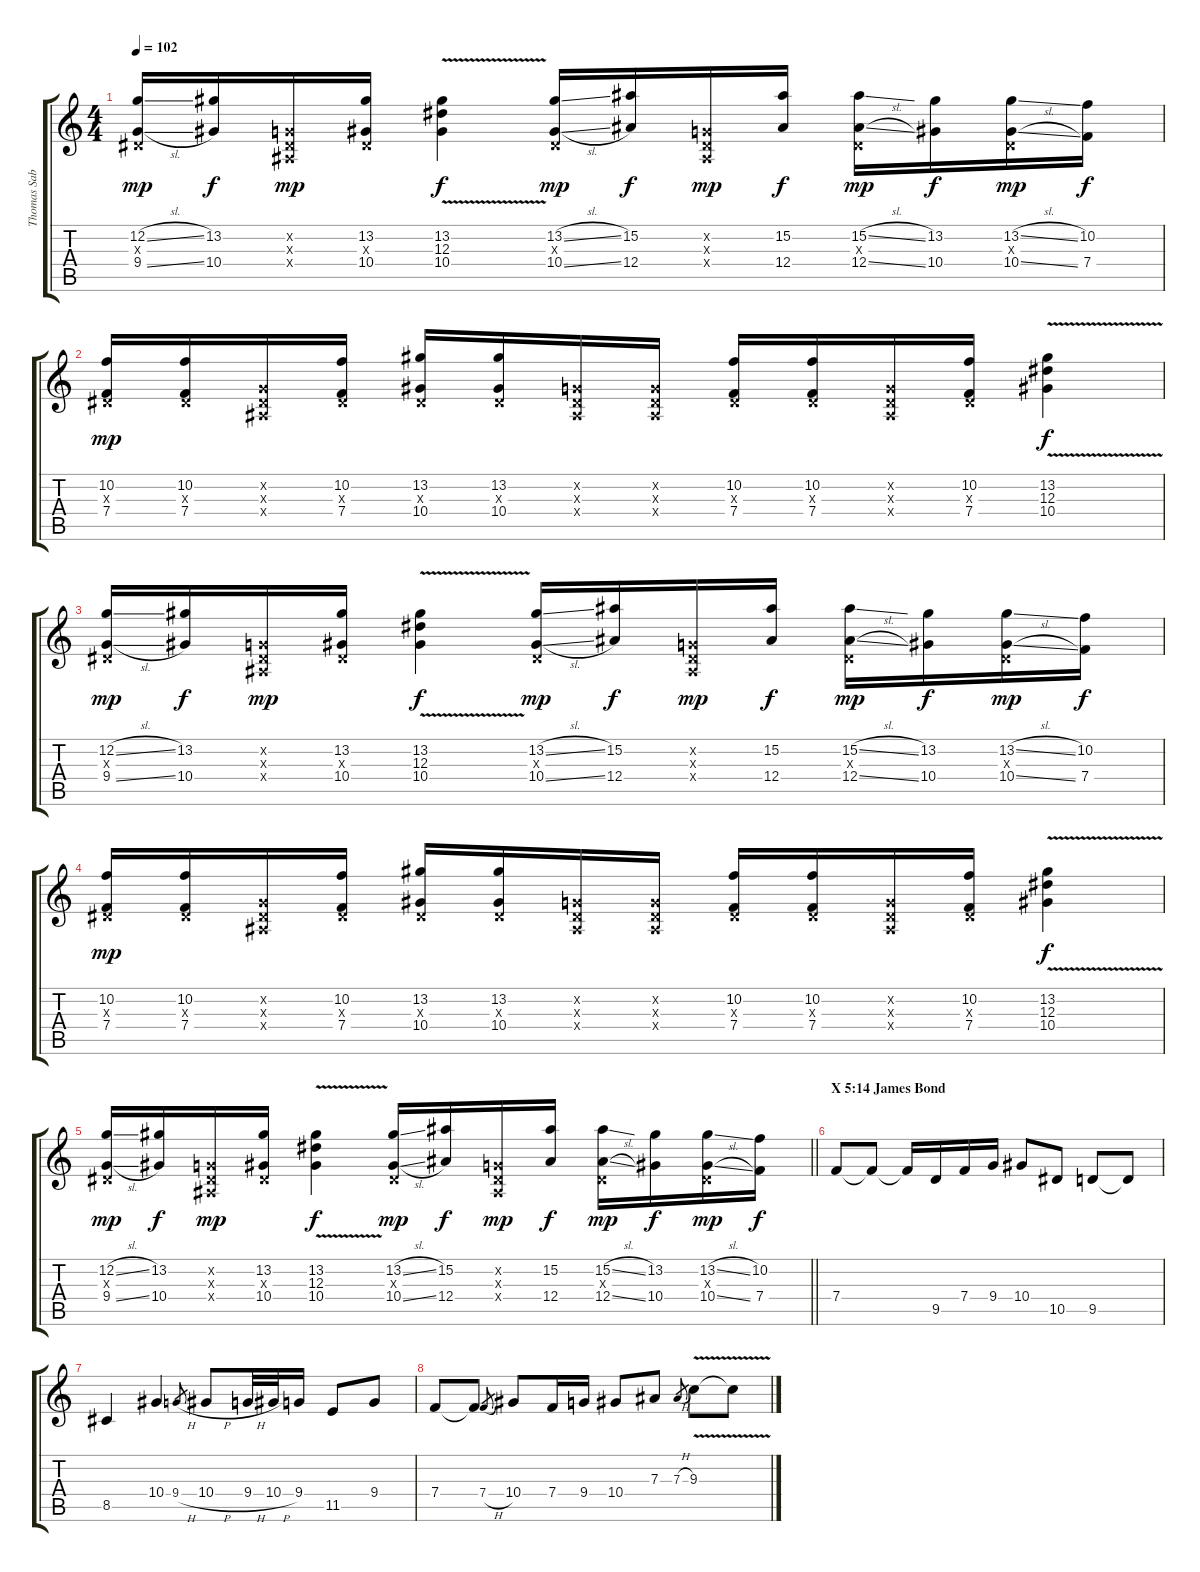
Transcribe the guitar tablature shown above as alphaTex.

\track ("Thomas Sabbathi (Guitar) C Tuning" "Thomas Sab") {instrument acousticguitarsteel}
\staff {score tabs}
\tuning (C4 G3 Eb3 Bb2 F2 C2) {hide}
\ts (4 4)
\tempo 102
\clef g2
\ks c
(12.2{sl} 0.3{x} 9.4{sl}).16{dy mp} (13.2 10.4).16{dy f} (0.2{x} 0.3{x} 0.4{x}).16{dy mp} (13.2 0.3{x} 10.4).16 (13.2{v} 12.3{v} 10.4{v}).4{dy f} (13.2{sl} 0.3{x} 10.4{sl}).16{dy mp} (15.2 12.4).16{dy f} (0.2{x} 0.3{x} 0.4{x}).16{dy mp} (15.2 12.4).16{dy f} (15.2{sl} 0.3{x} 12.4{sl}).16{dy mp} (13.2 10.4).16{dy f} (13.2{sl} 0.3{x} 10.4{sl}).16{dy mp} (10.2 7.4).16{dy f} |
(10.2 0.3{x} 7.4).16{dy mp} (10.2 0.3{x} 7.4).16 (0.2{x} 0.3{x} 0.4{x}).16 (10.2 0.3{x} 7.4).16 (13.2 0.3{x} 10.4).16 (13.2 0.3{x} 10.4).16 (0.2{x} 0.3{x} 0.4{x}).16 (0.2{x} 0.3{x} 0.4{x}).16 (10.2 0.3{x} 7.4).16 (10.2 0.3{x} 7.4).16 (0.2{x} 0.3{x} 0.4{x}).16 (10.2 0.3{x} 7.4).16 (13.2{v} 12.3{v} 10.4{v}).4{dy f} |
(12.2{sl} 0.3{x} 9.4{sl}).16{dy mp} (13.2 10.4).16{dy f} (0.2{x} 0.3{x} 0.4{x}).16{dy mp} (13.2 0.3{x} 10.4).16 (13.2{v} 12.3{v} 10.4{v}).4{dy f} (13.2{sl} 0.3{x} 10.4{sl}).16{dy mp} (15.2 12.4).16{dy f} (0.2{x} 0.3{x} 0.4{x}).16{dy mp} (15.2 12.4).16{dy f} (15.2{sl} 0.3{x} 12.4{sl}).16{dy mp} (13.2 10.4).16{dy f} (13.2{sl} 0.3{x} 10.4{sl}).16{dy mp} (10.2 7.4).16{dy f} |
(10.2 0.3{x} 7.4).16{dy mp} (10.2 0.3{x} 7.4).16 (0.2{x} 0.3{x} 0.4{x}).16 (10.2 0.3{x} 7.4).16 (13.2 0.3{x} 10.4).16 (13.2 0.3{x} 10.4).16 (0.2{x} 0.3{x} 0.4{x}).16 (0.2{x} 0.3{x} 0.4{x}).16 (10.2 0.3{x} 7.4).16 (10.2 0.3{x} 7.4).16 (0.2{x} 0.3{x} 0.4{x}).16 (10.2 0.3{x} 7.4).16 (13.2{v} 12.3{v} 10.4{v}).4{dy f} |
\barLineRight lightlight
(12.2{sl} 0.3{x} 9.4{sl}).16{dy mp} (13.2 10.4).16{dy f} (0.2{x} 0.3{x} 0.4{x}).16{dy mp} (13.2 0.3{x} 10.4).16 (13.2{v} 12.3{v} 10.4{v}).4{dy f} (13.2{sl} 0.3{x} 10.4{sl}).16{dy mp} (15.2 12.4).16{dy f} (0.2{x} 0.3{x} 0.4{x}).16{dy mp} (15.2 12.4).16{dy f} (15.2{sl} 0.3{x} 12.4{sl}).16{dy mp} (13.2 10.4).16{dy f} (13.2{sl} 0.3{x} 10.4{sl}).16{dy mp} (10.2 7.4).16{dy f} |
\section ("" "X 5:14 James Bond")
7.4.8{instrument acousticguitarsteel} 7.4{t}.8 7.4{t}.16 9.5.16 7.4.16 9.4.16 10.4.8 10.5.8 9.5.8 9.5{t}.8 |
8.5.4 10.4.4 9.4{h}.8{gr} 10.4{h}.8 9.4{h}.32 10.4{h}.32 9.4.16 11.5.8 9.4.8 |
7.4.8 7.4{t}.8 7.4{h}.8{gr} 10.4.8 7.4.16 9.4.16 10.4.8 7.3.8 7.3{h}.8{gr} 9.3{v}.8 9.3{t}.8
